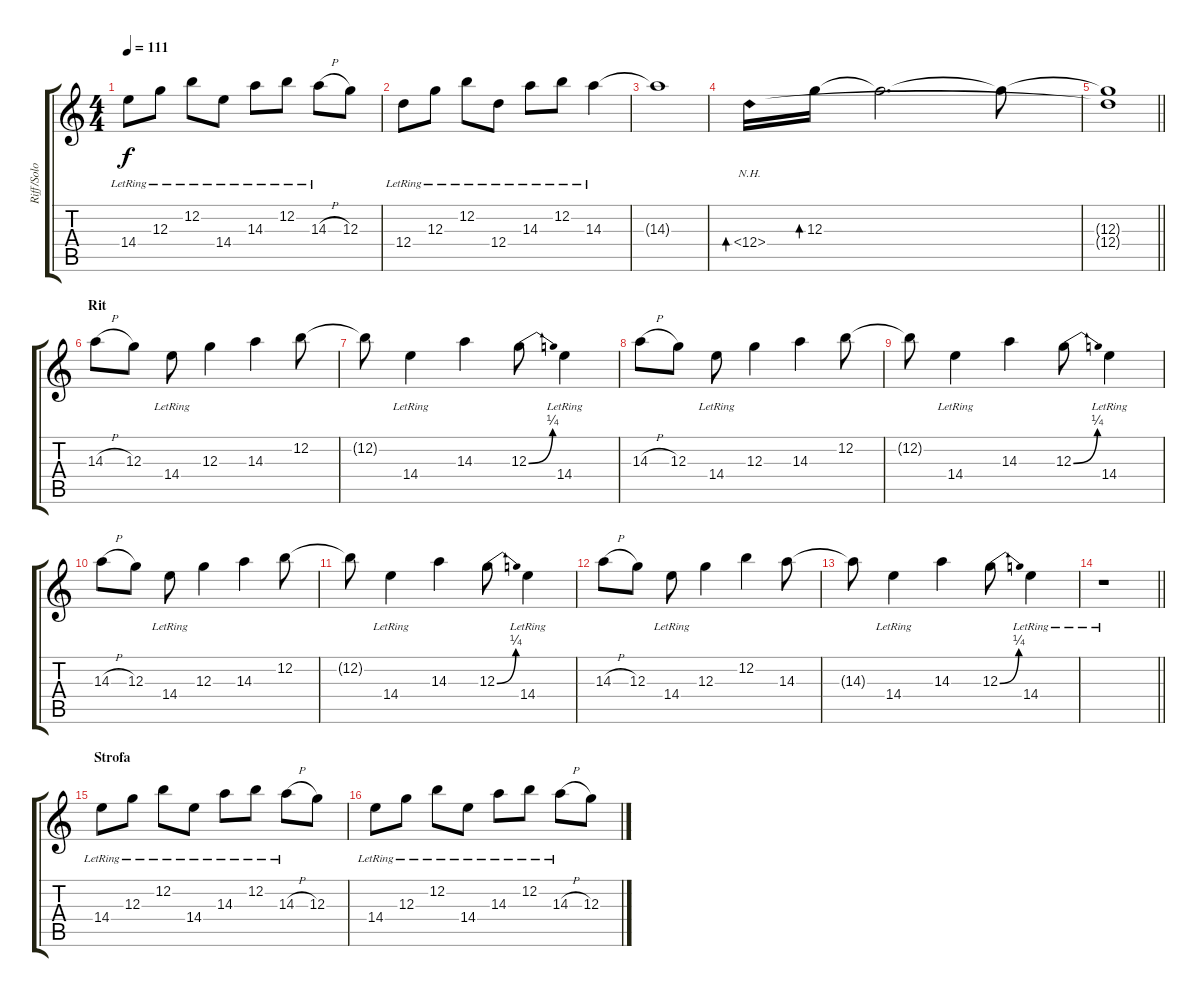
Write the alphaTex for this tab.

\track ("Riff/Solo" "Riff/Solo") {instrument electricguitarclean}
\staff {score tabs}
\tuning (E4 B3 G3 D3 A2 E2) {hide}
\ts (4 4)
\tempo 111
\clef g2
\ks c
14.4{lr}.8{dy f} 12.3{lr}.8 12.2{lr}.8 14.4{lr}.8 14.3{lr}.8 12.2{lr}.8 14.3{h lr}.8 12.3.8 |
12.4{lr}.8 12.3{lr}.8 12.2{lr}.8 12.4{lr}.8 14.3{lr}.8 12.2{lr}.8 14.3{lr}.4 |
14.3{t}.1 |
12.4{nh}.16{bd 60 volume 6 instrument electricguitarclean} 12.3.16{bd 60} 12.3{t}.2{d} 12.3{t}.8 |
\barLineRight lightlight
(12.3{t} 12.4{t}).1 |
\section ("" "Rit")
14.3{h}.8 12.3.8 14.4{lr}.8 12.3.4 14.3.4 12.2.8 |
12.2{t}.8 14.4{lr}.4 14.3.4 12.3{be (bend 0 0 60 1)}.8 14.4{lr}.4 |
14.3{h}.8 12.3.8 14.4{lr}.8 12.3.4 14.3.4 12.2.8 |
12.2{t}.8 14.4{lr}.4 14.3.4 12.3{be (bend 0 0 60 1)}.8 14.4{lr}.4 |
14.3{h}.8 12.3.8 14.4{lr}.8 12.3.4 14.3.4 12.2.8 |
12.2{t}.8 14.4{lr}.4 14.3.4 12.3{be (bend 0 0 60 1)}.8 14.4{lr}.4 |
14.3{h}.8 12.3.8 14.4{lr}.8 12.3.4 12.2.4 14.3.8 |
14.3{t}.8 14.4{lr}.4 14.3.4 12.3{be (bend 0 0 60 1)}.8 14.4{lr}.4 |
\barLineRight lightlight
r.1 |
\section ("" "Strofa")
14.4{lr}.8{instrument electricguitarclean} 12.3{lr}.8 12.2{lr}.8 14.4{lr}.8 14.3{lr}.8 12.2{lr}.8 14.3{h lr}.8 12.3.8 |
14.4{lr}.8 12.3{lr}.8 12.2{lr}.8 14.4{lr}.8 14.3{lr}.8 12.2{lr}.8 14.3{h lr}.8 12.3.8
